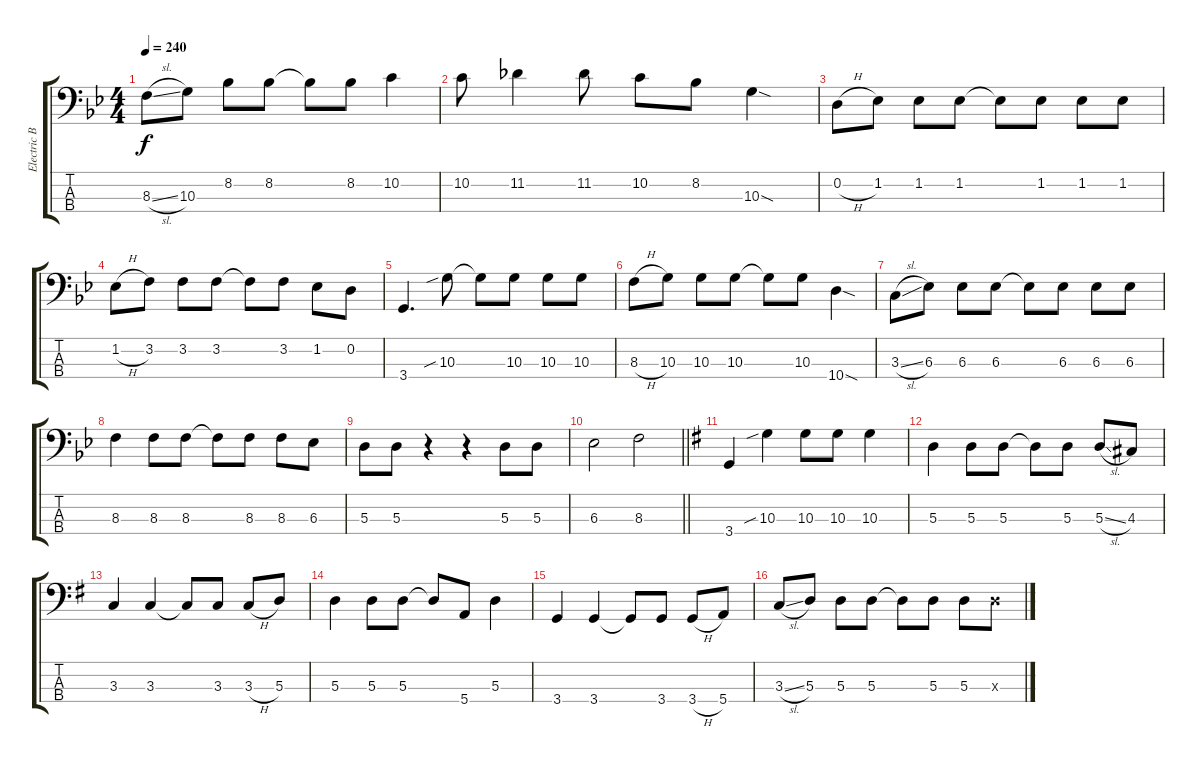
\track ("Electric Bass" "Electric B") {instrument electricbassfinger}
\staff {score tabs}
\tuning (G2 D2 A1 E1) {hide}
\ts (4 4)
\tempo 240
\clef f4
\ks bb
8.3{sl}.8{dy f} 10.3.8 8.2.8 8.2.8 8.2{t}.8 8.2.8 10.2.4 |
10.2.8 11.2.4 11.2.8 10.2.8 8.2.8 10.3{sod}.4 |
0.2{h}.8 1.2.8 1.2.8 1.2.8 1.2{t}.8 1.2.8 1.2.8 1.2.8 |
1.2{h}.8 3.2.8 3.2.8 3.2.8 3.2{t}.8 3.2.8 1.2.8 0.2.8 |
3.4.4{d} 10.3{sib}.8 10.3{t}.8 10.3.8 10.3.8 10.3.8 |
8.3{h}.8 10.3.8 10.3.8 10.3.8 10.3{t}.8 10.3.8 10.4{sod}.4 |
3.3{sl}.8 6.3.8 6.3.8 6.3.8 6.3{t}.8 6.3.8 6.3.8 6.3.8 |
8.3.4 8.3.8 8.3.8 8.3{t}.8 8.3.8 8.3.8 6.3.8 |
5.3.8 5.3.8 r.4 r.4 5.3.8 5.3.8 |
\barLineRight lightlight
6.3.2 8.3.2 |
\section ("" "")
\ks g
3.4.4 10.3{sib}.4 10.3.8 10.3.8 10.3.4 |
5.3.4 5.3.8 5.3.8 5.3{t}.8 5.3.8 5.3{sl}.8 4.3.8 |
3.3.4 3.3.4 3.3{t}.8 3.3.8 3.3{h}.8 5.3.8 |
5.3.4 5.3.8 5.3.8 5.3{t}.8 5.4.8 5.3.4 |
3.4.4 3.4.4 3.4{t}.8 3.4.8 3.4{h}.8 5.4.8 |
3.3{sl}.8 5.3.8 5.3.8 5.3.8 5.3{t}.8 5.3.8 5.3.8 5.3{x}.8
